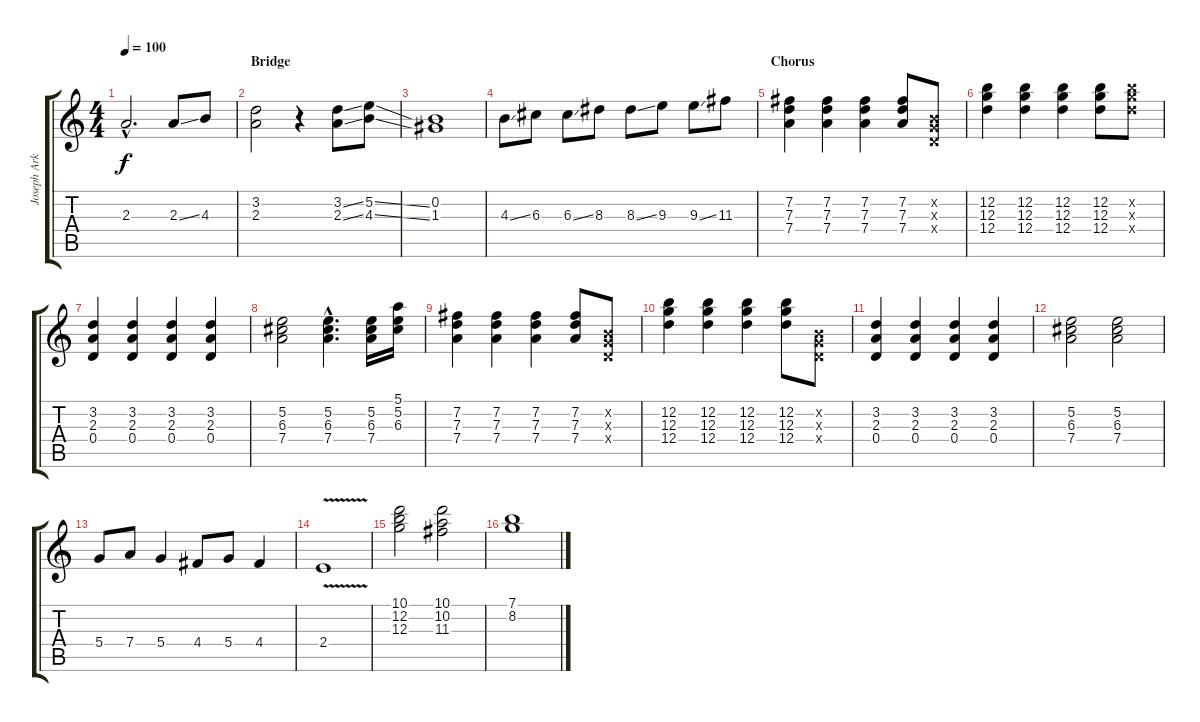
\track ("Joseph Arkansas" "Joseph Ark") {instrument acousticguitarsteel}
\staff {score tabs}
\tuning (E4 B3 G3 D3 A2 E2) {hide}
\ts (4 4)
\tempo 100
\clef g2
\ks c
2.3{hac}.2{d dy f} 2.3{ss}.8 4.3.8 |
\section ("" "Bridge")
(3.2 2.3).2 r.4 (3.2{ss} 2.3{ss}).8 (5.2{ss} 4.3{ss}).8 |
(0.2 1.3).1 |
4.3{ss}.8 6.3.8 6.3{ss}.8 8.3.8 8.3{ss}.8 9.3.8 9.3{ss}.8 11.3.8 |
\section ("" "Chorus")
(7.2 7.3 7.4).4 (7.2 7.3 7.4).4 (7.2 7.3 7.4).4 (7.2 7.3 7.4).8 (0.2{x} 0.3{x} 0.4{x}).8 |
(12.2 12.3 12.4).4 (12.2 12.3 12.4).4 (12.2 12.3 12.4).4 (12.2 12.3 12.4).8 (12.2{x} 12.3{x} 12.4{x}).8 |
(3.2 2.3 0.4).4 (3.2 2.3 0.4).4 (3.2 2.3 0.4).4 (3.2 2.3 0.4).4 |
(5.2 6.3 7.4).2 (5.2{hac} 6.3{hac} 7.4{hac}).4{d} (5.2 6.3 7.4).16 (5.1 5.2 6.3).16 |
(7.2 7.3 7.4).4 (7.2 7.3 7.4).4 (7.2 7.3 7.4).4 (7.2 7.3 7.4).8 (0.2{x} 0.3{x} 0.4{x}).8 |
(12.2 12.3 12.4).4 (12.2 12.3 12.4).4 (12.2 12.3 12.4).4 (12.2 12.3 12.4).8 (0.2{x} 0.3{x} 0.4{x}).8 |
(3.2 2.3 0.4).4 (3.2 2.3 0.4).4 (3.2 2.3 0.4).4 (3.2 2.3 0.4).4 |
(5.2 6.3 7.4).2 (5.2 6.3 7.4).2 |
5.4.8 7.4.8 5.4.4 4.4.8 5.4.8 4.4.4 |
2.4{v}.1 |
(10.1 12.2 12.3).2 (10.1 10.2 11.3).2 |
(7.1 8.2).1
